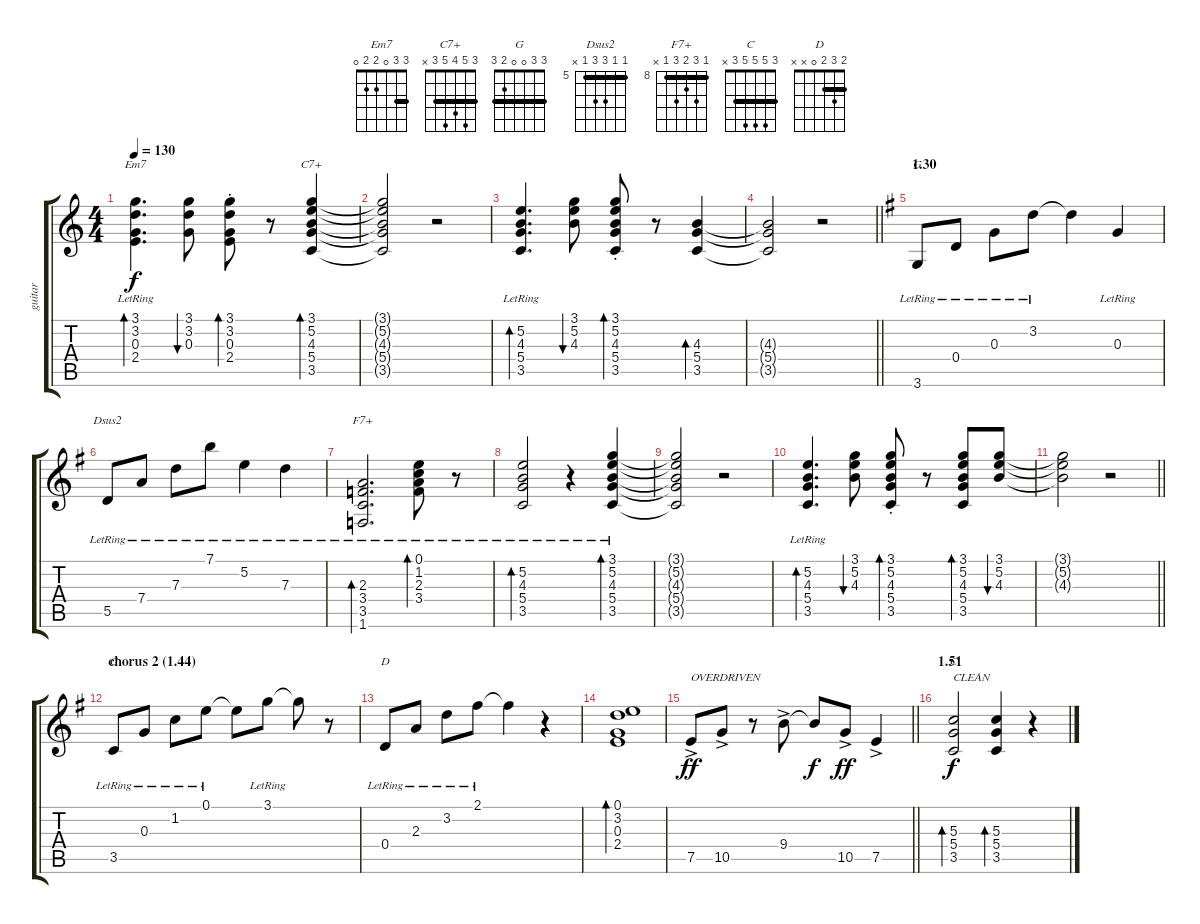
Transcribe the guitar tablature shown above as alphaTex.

\track ("guitar" "guitar") {instrument electricguitarjazz}
\staff {score tabs}
\tuning (E4 B3 G3 D3 A2 E2) {hide}
\chord ("Em7" 3 3 0 2 2 0) {barre 3}
\chord ("C7+" 3 5 4 5 3 x) {barre 3}
\chord ("G" 3 3 0 0 2 3) {barre 3}
\chord ("Dsus2" 5 5 7 7 5 x) {firstfret 5 barre 5}
\chord ("F7+" 8 10 9 10 8 x) {firstfret 8 barre 8}
\chord ("C" 0 1 0 2 3 x)
\chord ("D" 2 3 2 0 x x) {barre 2}
\chord ("C" 3 5 5 5 3 x) {barre 3}
\ts (4 4)
\tempo 130
\clef g2
\ks c
(3.1{lr} 3.2{lr} 0.3{lr} 2.4{lr}).4{d bd 30 ch "Em7" dy f} (3.1 3.2 0.3).8{bu 30} (3.1{st} 3.2{st} 0.3{st} 2.4{st}).8{bd 30} r.8 (3.1 5.2 4.3 5.4 3.5).4{bd 30 ch "C7+"} |
(3.1{t} 5.2{t} 4.3{t} 5.4{t} 3.5{t}).2 r.2 |
(5.2{lr} 4.3{lr} 5.4{lr} 3.5{lr}).4{d bd 30} (3.1 5.2 4.3).8{bu 30} (3.1{st} 5.2{st} 4.3{st} 5.4{st} 3.5{st}).8{bd 30} r.8 (4.3 5.4 3.5).4{bd 30} |
\barLineRight lightlight
(4.3{t} 5.4{t} 3.5{t}).2 r.2 |
\section ("" "1.30")
\ks g
3.6{lr}.8{ch "G"} 0.4{lr}.8 0.3{lr}.8 3.2{lr}.8 3.2{t}.4 0.3{lr}.4 |
5.5{lr}.8{ch "Dsus2"} 7.4{lr}.8 7.3{lr}.8 7.1{lr}.8 5.2{lr}.4 7.3{lr}.4 |
(2.3{lr} 3.4{lr} 3.5{lr} 1.6{lr}).2{d bd 30 ch "F7+"} (0.1{lr} 1.2{lr} 2.3{lr} 3.4{lr}).8{bd 30} r.8 |
(5.2{lr} 4.3{lr} 5.4{lr} 3.5{lr}).2{bd 30} r.4 (3.1{lr} 5.2{lr} 4.3{lr} 5.4{lr} 3.5{lr}).4{bd 30} |
(3.1{t} 5.2{t} 4.3{t} 5.4{t} 3.5{t}).2 r.2 |
(5.2{lr} 4.3{lr} 5.4{lr} 3.5{lr}).4{d bd 30} (3.1 5.2 4.3).8{bu 30} (3.1{st} 5.2{st} 4.3{st} 5.4{st} 3.5{st}).8{bd 30} r.8 (3.1 5.2 4.3 5.4 3.5).8{bd 30} (3.1 5.2 4.3).8{bu 30} |
\barLineRight lightlight
(3.1{t} 5.2{t} 4.3{t}).2 r.2 |
\section ("" "chorus 2 (1.44)")
3.5{lr}.8{ch "C"} 0.3{lr}.8 1.2{lr}.8 0.1{lr}.8 0.1{t}.8 3.1{lr}.8 3.1{t}.8 r.8 |
0.4{lr}.8{ch "D"} 2.3{lr}.8 3.2{lr}.8 2.1{lr}.8 2.1{t}.4 r.4 |
(0.1 3.2 0.3 2.4).1{bd 30} |
\barLineRight lightlight
7.5{ac}.8{txt "OVERDRIVEN" dy ff volume 11 instrument overdrivenguitar} 10.5{ac}.8 r.8 9.4{ac}.8 9.4{t}.8{dy f} 10.5{ac}.8{dy ff} 7.5{ac}.4 |
\section ("" "1.51")
(5.3 5.4 3.5).2{bd 30 ch "C" txt "CLEAN" dy f volume 9 instrument electricguitarjazz} (5.3 5.4 3.5).4{bd 30} r.4
